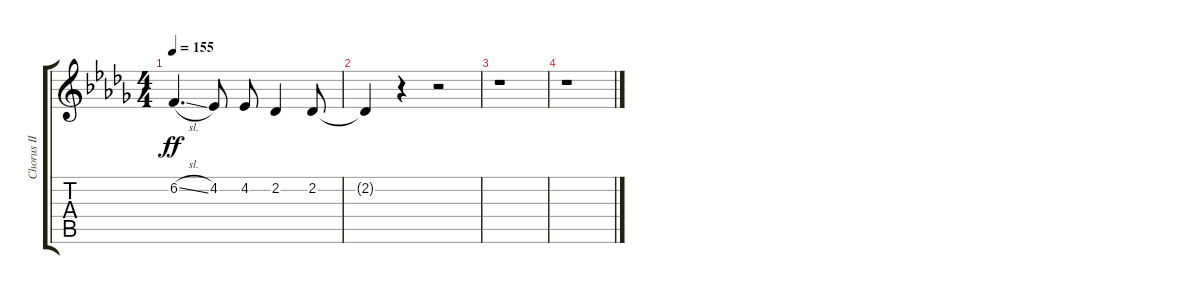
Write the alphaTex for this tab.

\track ("Chorus II" "Chorus II") {instrument voiceoohs}
\staff {score tabs}
\tuning (E4 B3 G3 D3 A2 E2) {hide}
\ts (4 4)
\tempo 155
\clef g2
\ks db
6.2{sl}.4{d dy ff} 4.2.8 4.2.8 2.2.4 2.2.8 |
2.2{t}.4 r.4 r.2 |
r.1 |
r.1
